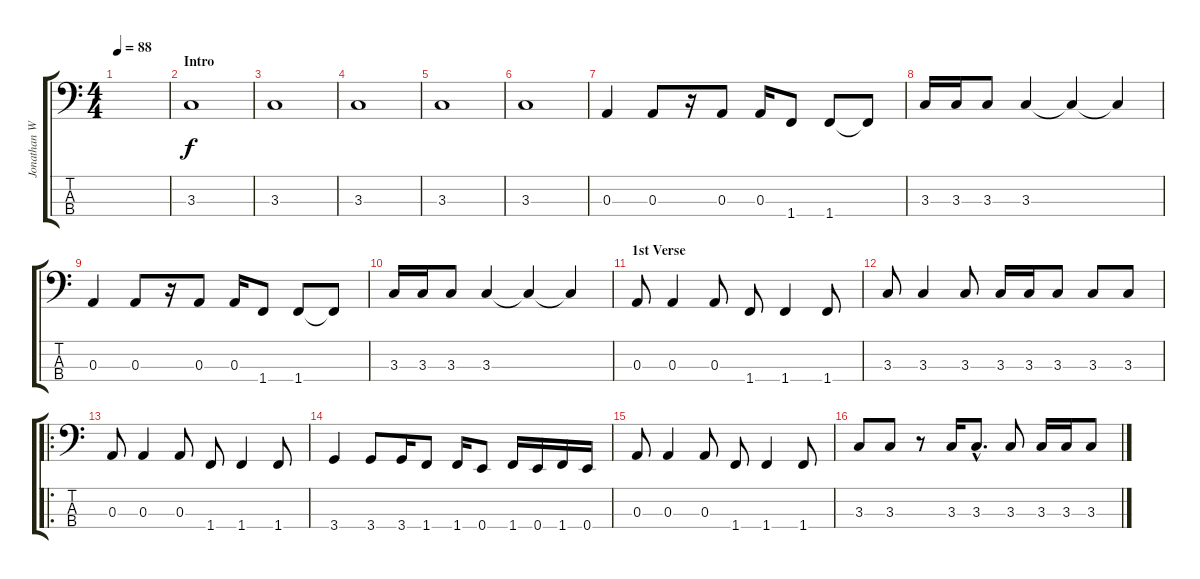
\track ("Jonathan White" "Jonathan W") {instrument acousticbass}
\staff {score tabs}
\tuning (G2 D2 A1 E1) {hide}
\ts (4 4)
\tempo 88
\clef f4
\ks c
|
\section ("" "Intro")
3.3.1 |
3.3.1 |
3.3.1 |
3.3.1 |
3.3.1 |
0.3.4 0.3.8 r.16 0.3.8 0.3.16 1.4.8 1.4.8 1.4{t}.8 |
3.3.16 3.3.16 3.3.8 3.3.4 3.3{t}.4 3.3{t}.4 |
0.3.4 0.3.8 r.16 0.3.8 0.3.16 1.4.8 1.4.8 1.4{t}.8 |
3.3.16 3.3.16 3.3.8 3.3.4 3.3{t}.4 3.3{t}.4 |
\section ("" "1st Verse")
0.3.8 0.3.4 0.3.8 1.4.8 1.4.4 1.4.8 |
3.3.8 3.3.4 3.3.8 3.3.16 3.3.16 3.3.8 3.3.8 3.3.8 |
\ro
0.3.8 0.3.4 0.3.8 1.4.8 1.4.4 1.4.8 |
3.4.4 3.4.8 3.4.16 1.4.8 1.4.16 0.4.8 1.4.16 0.4.16 1.4.16 0.4.16 |
0.3.8 0.3.4 0.3.8 1.4.8 1.4.4 1.4.8 |
3.3.8 3.3.8 r.8 3.3.16 3.3{hac}.8{d} 3.3.8 3.3.16 3.3.16 3.3.8
